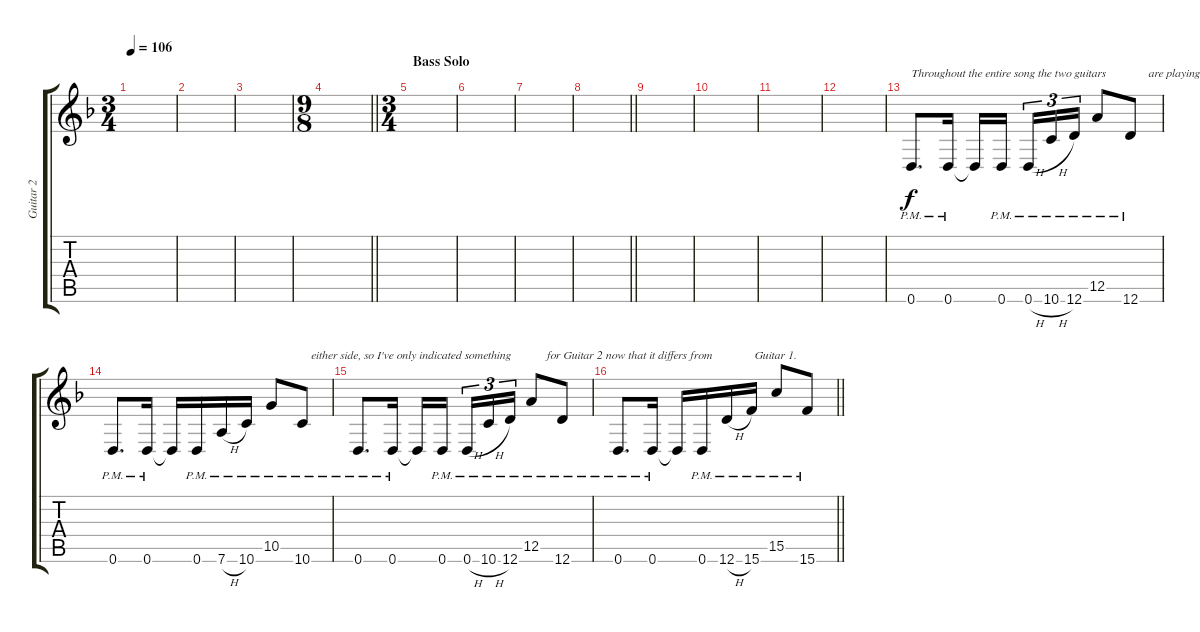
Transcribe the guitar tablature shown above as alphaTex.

\track ("Guitar 2" "Guitar 2") {instrument distortionguitar}
\staff {score tabs}
\tuning (E4 B3 G3 D3 A2 D2) {hide}
\ts (3 4)
\tempo 106
\clef g2
\ks dminor
|
|
|
\ts (9 8)
\barLineRight lightlight
|
\ts (3 4)
\section ("" "Bass Solo")
|
|
|
\barLineRight lightlight
|
|
|
|
|
0.6{pm}.8{d txt "Throughout the entire song the two guitars" instrument overdrivenguitar} 0.6{pm}.16 0.6{t}.16 0.6{pm}.16{beam splitsecondary} 0.6{h pm}.16{tu (3 2)} 10.6{h pm}.16{tu (3 2)} 12.6{pm}.16{tu (3 2)} 12.5{pm}.8 12.6{pm}.8{txt "      are playing excactly the same panned in"} |
0.6{pm}.8{d} 0.6{pm}.16 0.6{t}.16 0.6{pm}.16 7.6{h pm}.16 10.6{pm}.16 10.5{pm}.8 10.6{pm}.8{txt "   either side, so I've only indicated something"} |
0.6{pm}.8{d} 0.6{pm}.16 0.6{t}.16 0.6{pm}.16{beam splitsecondary} 0.6{h pm}.16{tu (3 2)} 10.6{h pm}.16{tu (3 2)} 12.6{pm}.16{tu (3 2)} 12.5{pm}.8{txt "     for Guitar 2 now that it differs from"} 12.6{pm}.8 |
\barLineRight lightlight
0.6{pm}.8{d} 0.6{pm}.16 0.6{t}.16 0.6{pm}.16 12.6{h pm}.16 15.6{pm}.16{txt " Guitar 1."} 15.5{pm}.8 15.6{pm}.8
